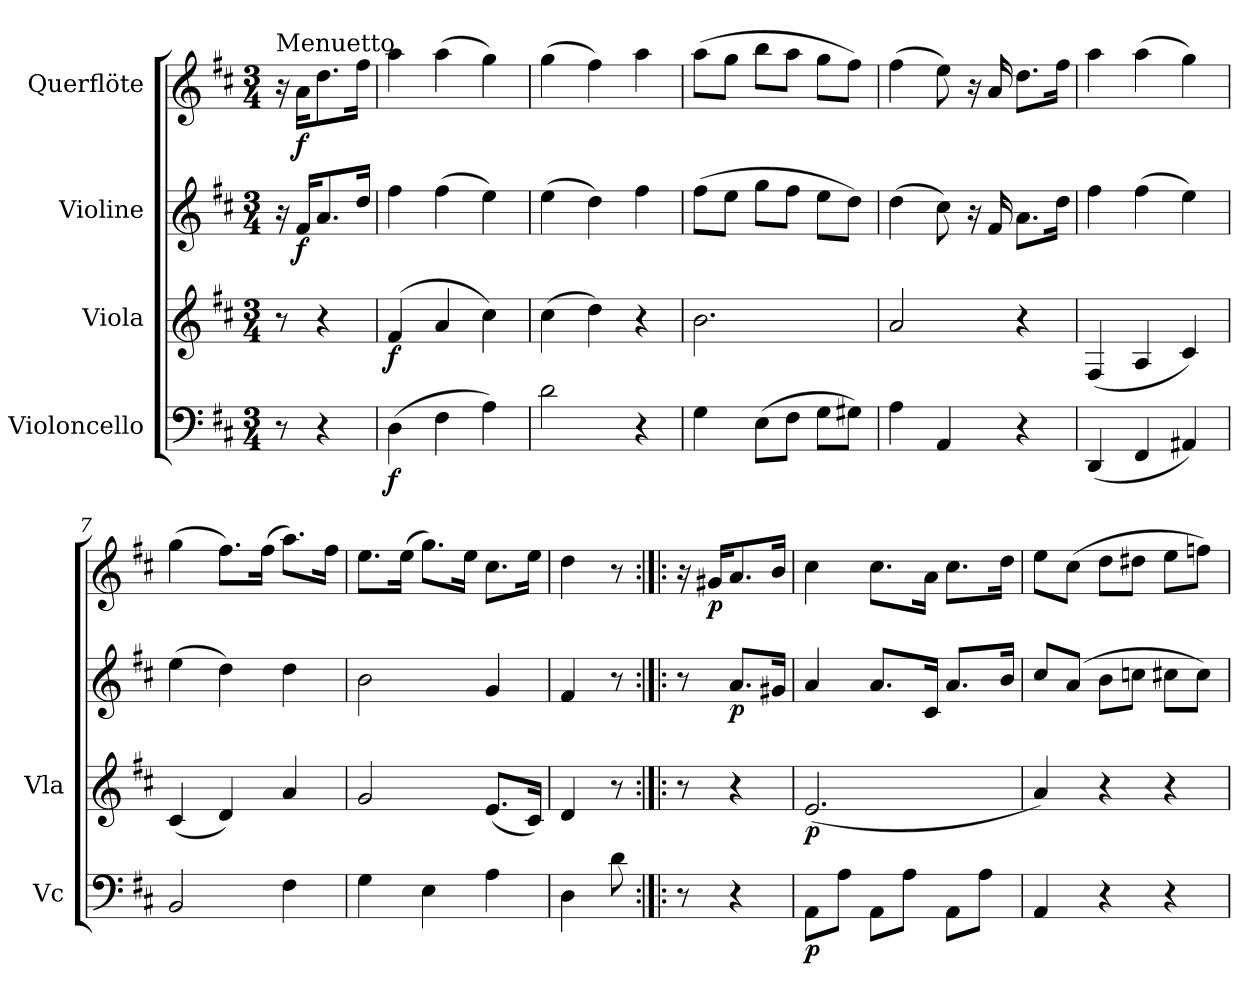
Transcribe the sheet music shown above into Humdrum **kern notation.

**kern	**dynam	**kern	**dynam	**kern	**dynam	**kern	**dynam
*part4	*part4	*part3	*part3	*part2	*part2	*part1	*part1
*staff4	*staff4	*staff3	*staff3	*staff2	*staff2	*staff1	*staff1
*I"Violoncello	*	*I"Viola	*	*I"Violine	*	*I"Querflöte	*
*I'Vc	*	*I'Vla	*	*	*	*	*
*clefF4	*	*clefG2	*	*clefG2	*	*clefG2	*
*k[f#c#]	*	*k[f#c#]	*	*k[f#c#]	*	*k[f#c#]	*
*M3/4	*	*M3/4	*	*M3/4	*	*M3/4	*
=1	=1	=1	=1	=1	=1	=1	=1
!	!	!	!	!	!	!LO:TX:a:t=Menuetto	!
8r	.	8r	.	16r	.	16r	.
!	!	!	!	!	!LO:DY:b	!	!LO:DY:b
.	.	.	.	16f#/KL	f	16a\KL	f
4r	.	4r	.	8.a/	.	8.dd\	.
.	.	.	.	16dd/Jk	.	16ff#\Jk	.
=2	=2	=2	=2	=2	=2	=2	=2
!	!LO:DY:b	!	!LO:DY:b	!	!	!	!
(>4D\	f	(>4f#/	f	4ff#\	.	4aa\	.
4F#\	.	4a/	.	(>4ff#\	.	(>4aa\	.
4A\)	.	4cc#\)	.	4ee\)	.	4gg\)	.
=3	=3	=3	=3	=3	=3	=3	=3
2d\	.	(>4cc#\	.	(>4ee\	.	(>4gg\	.
.	.	4dd\)	.	4dd\)	.	4ff#\)	.
4r	.	4r	.	4ff#\	.	4aa\	.
=4	=4	=4	=4	=4	=4	=4	=4
4G\	.	2.b\	.	(>8ff#\L	.	(>8aa\L	.
.	.	.	.	8ee\J	.	8gg\J	.
(>8E\L	.	.	.	8gg\L	.	8bb\L	.
8F#\J	.	.	.	8ff#\J	.	8aa\J	.
8G\L	.	.	.	8ee\L	.	8gg\L	.
8G#X\J)	.	.	.	8dd\J)	.	8ff#\J)	.
=5	=5	=5	=5	=5	=5	=5	=5
4A\	.	2a/	.	(>4dd\	.	(>4ff#\	.
4AA/	.	.	.	8cc#\)	.	8ee\)	.
.	.	.	.	16r	.	16r	.
.	.	.	.	16f#/	.	16a/	.
4r	.	4r	.	8.a\L	.	8.dd\L	.
.	.	.	.	16dd\Jk	.	16ff#\Jk	.
=6	=6	=6	=6	=6	=6	=6	=6
(<4DD/	.	(<4F#/	.	4ff#\	.	4aa\	.
4FF#/	.	4A/	.	(>4ff#\	.	(>4aa\	.
4AA#X/)	.	4c#/)	.	4ee\)	.	4gg\)	.
!!LO:LB:g=z
=7	=7	=7	=7	=7	=7	=7	=7
2BB/	.	(<4c#/	.	(>4ee\	.	(>4gg\	.
.	.	4d/)	.	4dd\)	.	8.ff#\L)	.
.	.	.	.	.	.	(>16ff#\Jk	.
4F#\	.	4a/	.	4dd\	.	8.aa\L)	.
.	.	.	.	.	.	16ff#\Jk	.
=8	=8	=8	=8	=8	=8	=8	=8
4G\	.	2g/	.	2b\	.	8.ee\L	.
.	.	.	.	.	.	(>16ee\Jk	.
4E\	.	.	.	.	.	8.gg\L)	.
.	.	.	.	.	.	16ee\Jk	.
4A\	.	(<8.e/L	.	4g/	.	8.cc#\L	.
.	.	16c#/Jk)	.	.	.	16ee\Jk	.
=9	=9	=9	=9	=9	=9	=9	=9
4D\	.	4d/	.	4f#/	.	4dd\	.
8d\	.	8r	.	8r	.	8r	.
=10:|!|:	=10:|!|:	=10:|!|:	=10:|!|:	=10:|!|:	=10:|!|:	=10:|!|:	=10:|!|:
8r	.	8r	.	8r	.	16r	.
!	!	!	!	!	!	!	!LO:DY:b
.	.	.	.	.	.	16g#X/KL	p
!	!	!	!	!	!LO:DY:b	!	!
4r	.	4r	.	8.a/L	p	8.a/	.
.	.	.	.	16g#X/Jk	.	16b/Jk	.
=11	=11	=11	=11	=11	=11	=11	=11
!	!LO:DY:b	!	!LO:DY:b	!	!	!	!
8AA\L	p	(<2.e/	p	4a/	.	4cc#\	.
8A\J	.	.	.	.	.	.	.
8AA\L	.	.	.	8.a/L	.	8.cc#\L	.
8A\J	.	.	.	.	.	.	.
.	.	.	.	16c#/Jk	.	16a\Jk	.
8AA\L	.	.	.	8.a/L	.	8.cc#\L	.
8A\J	.	.	.	.	.	.	.
.	.	.	.	16b/Jk	.	16dd\Jk	.
=12	=12	=12	=12	=12	=12	=12	=12
4AA/	.	4a/)	.	8cc#/L	.	8ee\L	.
.	.	.	.	(>8a/J	.	(>8cc#\J	.
4r	.	4r	.	8b\L	.	8dd\L	.
.	.	.	.	8ccn\J	.	8dd#X\J	.
4r	.	4r	.	8cc#X\L	.	8ee\L	.
.	.	.	.	8cc#\J)	.	8ffn\J)	.
=	=	=	=	=	=	=	=
*-	*-	*-	*-	*-	*-	*-	*-
